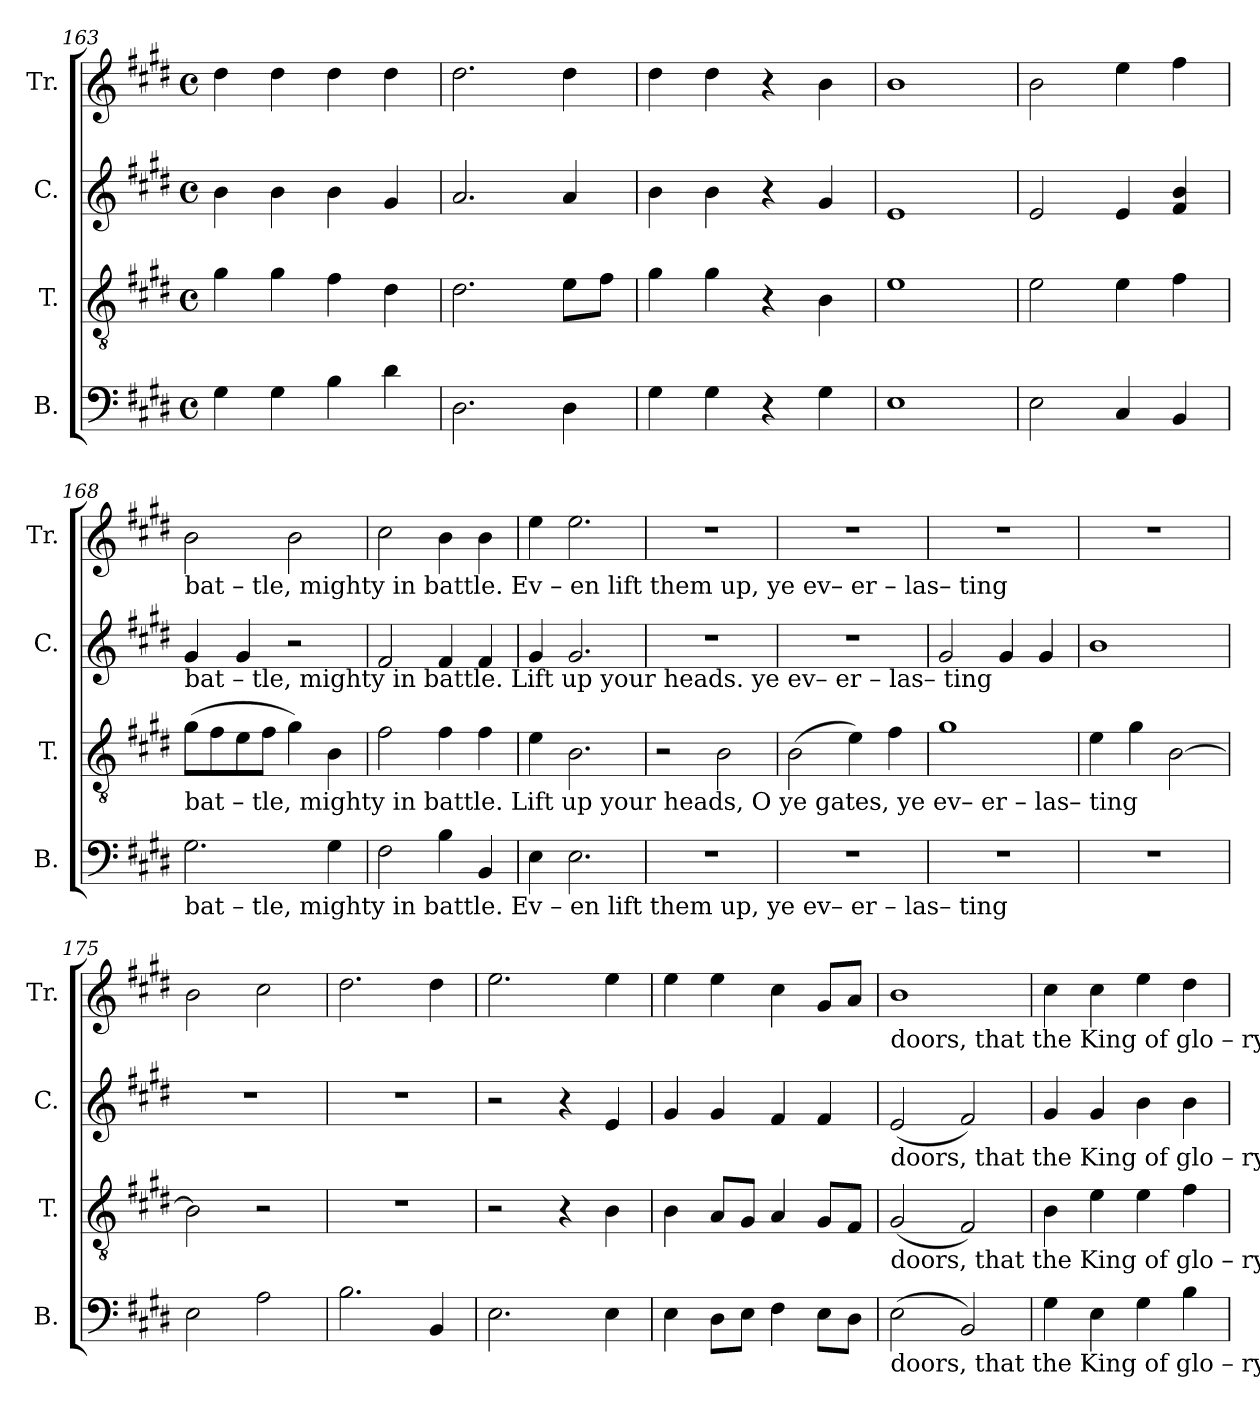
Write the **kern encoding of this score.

**kern	**kern	**kern	**kern
*part4	*part3	*part2	*part1
*staff4	*staff3	*staff2	*staff1
*I"B.	*I"T.	*I"C.	*I"Tr.
*I'B.	*I'T.	*I'C.	*I'Tr.
*clefF4	*clefGv2	*clefG2	*clefG2
*k[f#c#g#d#]	*k[f#c#g#d#]	*k[f#c#g#d#]	*k[f#c#g#d#]
*M4/4	*M4/4	*M4/4	*M4/4
*met(c)	*met(c)	*met(c)	*met(c)
=163	=163	=163	=163
4G#\	4g#\	4b\	4dd#\
4G#\	4g#\	4b\	4dd#\
4B\	4f#\	4b\	4dd#\
4d#\	4d#\	4g#/	4dd#\
=164	=164	=164	=164
2.D#\	2.d#\	2.a/	2.dd#\
4D#\	8e\L	4a/	4dd#\
.	8f#\J	.	.
=165	=165	=165	=165
4G#\	4g#\	4b\	4dd#\
4G#\	4g#\	4b\	4dd#\
4r	4r	4r	4r
4G#\	4B\	4g#/	4b\
=166	=166	=166	=166
1E	1e	1e	1b
=167	=167	=167	=167
2E\	2e\	2e/	2b\
4C#/	4e\	4e/	4ee\
4BB/	4f#\	4f#/ 4b/	4ff#\
!!LO:LB:g=z
=168	=168	=168	=168
!	!	!	!LO:TX:b:t=bat       –      tle,        mighty  in  battle.                                                                                        Ev – en    lift   them up,     ye   ev– er –  las– ting
!	!	!LO:TX:b:t=bat  – tle,                   mighty  in  battle.                                            Lift up your heads.                                                      ye    ev– er – las– ting	!
!	!LO:TX:b:t=bat         –         tle,   mighty in   battle.             Lift    up   your  heads,           O  ye  gates,                                               ye    ev– er –  las– ting	!	!
!LO:TX:b:t=bat          –         tle,     mighty  in  battle.                                                                                     Ev – en   lift  them  up,     ye    ev– er –  las– ting	!	!	!
2.G#\	(8g#\L	4g#/	2b\
.	8f#\	.	.
.	8e\	4g#/	.
.	8f#\J	.	.
.	4g#\)	2r	2b\
4G#\	4B\	.	.
=169	=169	=169	=169
2F#\	2f#\	2f#/	2cc#\
4B\	4f#\	4f#/	4b\
4BB/	4f#\	4f#/	4b\
=170	=170	=170	=170
4E\	4e\	4g#/	4ee\
2.E\	2.B\	2.g#/	2.ee\
=171	=171	=171	=171
1r	2r	1r	1r
.	2B\	.	.
=172	=172	=172	=172
1r	(2B\	1r	1r
.	4e\)	.	.
.	4f#\	.	.
=173	=173	=173	=173
1r	1g#	2g#/	1r
.	.	4g#/	.
.	.	4g#/	.
=174	=174	=174	=174
1r	4e\	1b	1r
.	4g#\	.	.
.	[2B\	.	.
=175	=175	=175	=175
2E\	2B\]	1r	2b\
2A\	2r	.	2cc#\
=176	=176	=176	=176
2.B\	1r	1r	2.dd#\
4BB/	.	.	4dd#\
=177	=177	=177	=177
2.E\	2r	2r	2.ee\
.	4r	4r	.
4E\	4B\	4e/	4ee\
=178	=178	=178	=178
4E\	4B\	4g#/	4ee\
8D#\L	8A/L	4g#/	4ee\
8E\J	8G#/J	.	.
4F#\	4A/	4f#/	4cc#\
8E\L	8G#/L	4f#/	8g#/L
8D#\J	8F#/J	.	8a/J
!!LO:LB:g=z
=179	=179	=179	=179
!	!	!	!LO:TX:b:t=doors,  that the King of  glo –  ry        may ______ come in,          that  the King of   glo          –        ry        may  come  in,    that the King of
!	!	!LO:TX:b:t=doors,  that the King of  glo –  ry        may ______ come in,          that  the King of   glo          –        ry        may  come  in,    that the King of	!
!	!LO:TX:b:t=doors,  that the King of  glo –  ry        may ______ come in,          that  the King of   glo          –        ry        may  come  in,    that the King of	!	!
!LO:TX:b:t=doors,  that the King of  glo –  ry        may ______ come in,          that  the King of   glo          –        ry        may  come  in,    that the King of	!	!	!
(2E\	(2G#/	(2e/	1b
2BB/)	2F#/)	2f#/)	.
=180	=180	=180	=180
4G#\	4B\	4g#/	4cc#\
4E\	4e\	4g#/	4cc#\
4G#\	4e\	4b\	4ee\
4B\	4f#\	4b\	4dd#\
=	=	=	=
*-	*-	*-	*-
